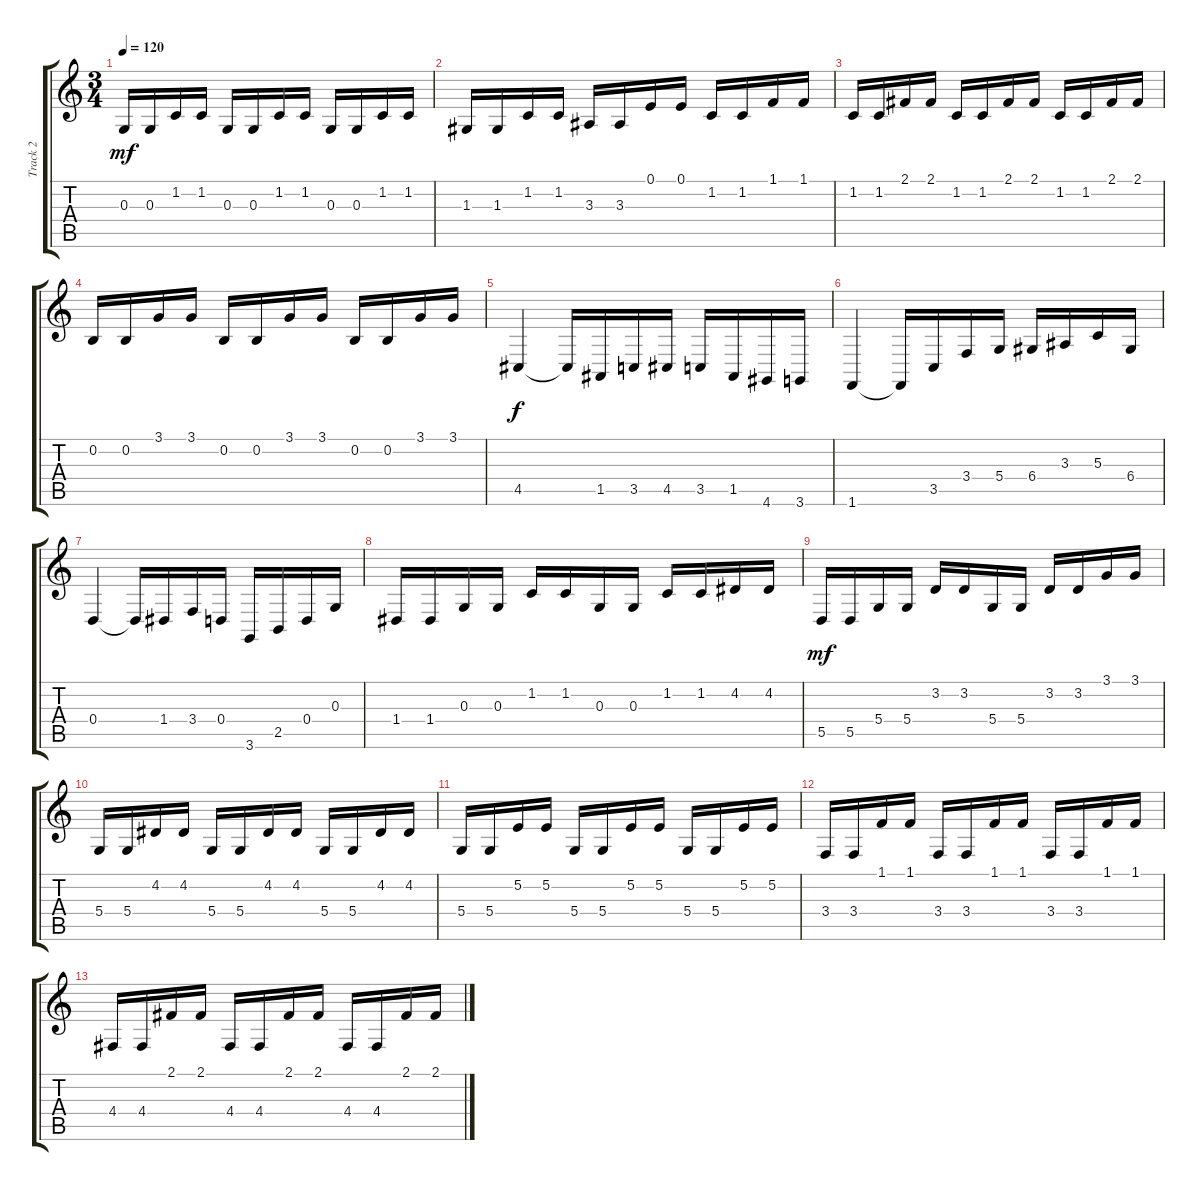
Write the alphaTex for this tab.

\track ("Track 2" "Track 2") {instrument cello}
\staff {score tabs}
\tuning (E4 B3 G3 D3 A2 E2) {hide}
\ts (3 4)
\tempo 120
\clef g2
\ks c
0.3.16{dy mf} 0.3.16 1.2.16 1.2.16 0.3.16 0.3.16 1.2.16 1.2.16 0.3.16 0.3.16 1.2.16 1.2.16 |
1.3.16 1.3.16 1.2.16 1.2.16 3.3.16 3.3.16 0.1.16 0.1.16 1.2.16 1.2.16 1.1.16 1.1.16 |
1.2.16 1.2.16 2.1.16 2.1.16 1.2.16 1.2.16 2.1.16 2.1.16 1.2.16 1.2.16 2.1.16 2.1.16 |
0.2.16 0.2.16 3.1.16 3.1.16 0.2.16 0.2.16 3.1.16 3.1.16 0.2.16 0.2.16 3.1.16 3.1.16 |
4.5.4{dy f} 4.5{t}.16 1.5.16 3.5.16 4.5.16 3.5.16 1.5.16 4.6.16 3.6.16 |
1.6.4 1.6{t}.16 3.5.16 3.4.16 5.4.16 6.4.16 3.3.16 5.3.16 6.4.16 |
0.4.4 0.4{t}.16 1.4.16 3.4.16 0.4.16 3.6.16 2.5.16 0.4.16 0.3.16 |
1.4.16 1.4.16 0.3.16 0.3.16 1.2.16 1.2.16 0.3.16 0.3.16 1.2.16 1.2.16 4.2.16 4.2.16 |
5.5.16{dy mf} 5.5.16 5.4.16 5.4.16 3.2.16 3.2.16 5.4.16 5.4.16 3.2.16 3.2.16 3.1.16 3.1.16 |
5.4.16 5.4.16 4.2.16 4.2.16 5.4.16 5.4.16 4.2.16 4.2.16 5.4.16 5.4.16 4.2.16 4.2.16 |
5.4.16 5.4.16 5.2.16 5.2.16 5.4.16 5.4.16 5.2.16 5.2.16 5.4.16 5.4.16 5.2.16 5.2.16 |
3.4.16 3.4.16 1.1.16 1.1.16 3.4.16 3.4.16 1.1.16 1.1.16 3.4.16 3.4.16 1.1.16 1.1.16 |
4.4.16 4.4.16 2.1.16 2.1.16 4.4.16 4.4.16 2.1.16 2.1.16 4.4.16 4.4.16 2.1.16 2.1.16
